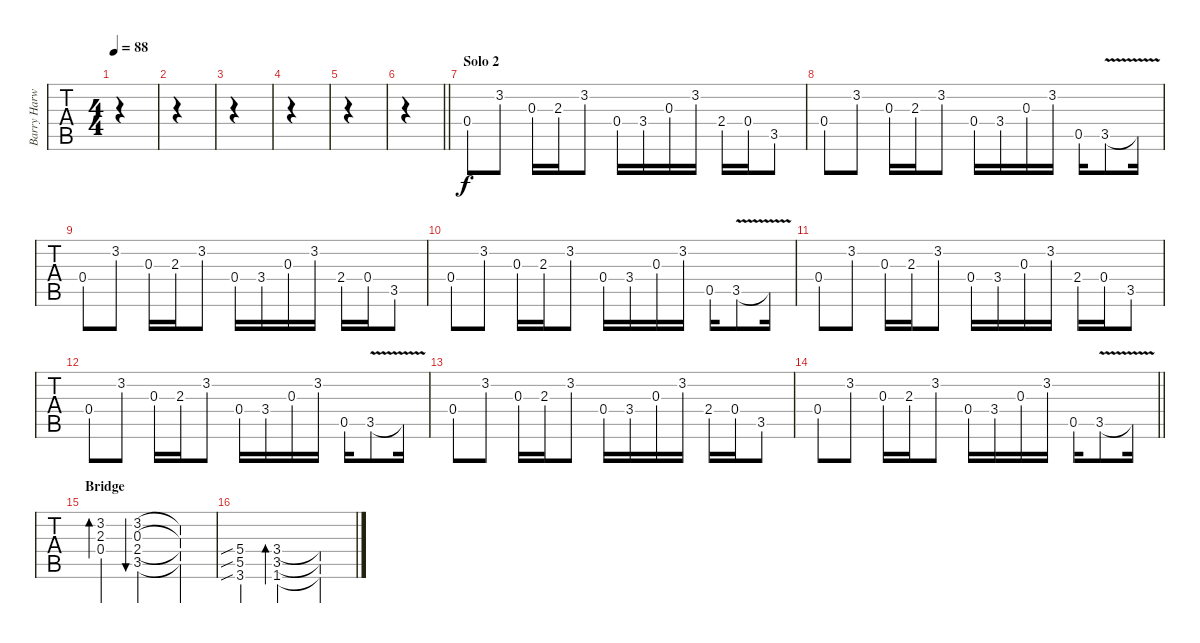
\track ("Barry Harwood - Clean" "Barry Harw") {instrument electricguitarjazz}
\staff {tabs}
\tuning (E4 B3 G3 D3 A2 E2) {hide}
\ts (4 4)
\tempo 88
\clef g2
\ks c
|
|
|
|
|
\barLineRight lightlight
|
\section ("" "Solo 2")
0.4.8 3.2.8 0.3.16 2.3.16 3.2.8 0.4.16 3.4.16 0.3.16 3.2.16 2.4.16 0.4.16 3.5.8 |
0.4.8 3.2.8 0.3.16 2.3.16 3.2.8 0.4.16 3.4.16 0.3.16 3.2.16 0.5.16 3.5{v}.8 3.5{t}.16 |
0.4.8 3.2.8 0.3.16 2.3.16 3.2.8 0.4.16 3.4.16 0.3.16 3.2.16 2.4.16 0.4.16 3.5.8 |
0.4.8 3.2.8 0.3.16 2.3.16 3.2.8 0.4.16 3.4.16 0.3.16 3.2.16 0.5.16 3.5{v}.8 3.5{t}.16 |
0.4.8 3.2.8 0.3.16 2.3.16 3.2.8 0.4.16 3.4.16 0.3.16 3.2.16 2.4.16 0.4.16 3.5.8 |
0.4.8 3.2.8 0.3.16 2.3.16 3.2.8 0.4.16 3.4.16 0.3.16 3.2.16 0.5.16 3.5{v}.8 3.5{t}.16 |
0.4.8 3.2.8 0.3.16 2.3.16 3.2.8 0.4.16 3.4.16 0.3.16 3.2.16 2.4.16 0.4.16 3.5.8 |
\barLineRight lightlight
0.4.8 3.2.8 0.3.16 2.3.16 3.2.8 0.4.16 3.4.16 0.3.16 3.2.16 0.5.16 3.5{v}.8 3.5{t}.16 |
\section ("" "Bridge")
(3.2 2.3 0.4).4{bd 120} (3.2 0.3 2.4 3.5).2{bu 120} (3.2{t} 0.3{t} 2.4{t} 3.5{t}).4 |
(5.4{sib} 5.5{sib} 3.6{sib}).4 (3.4 3.5 1.6).2{bd 120} (3.4{t} 3.5{t} 1.6{t}).4
